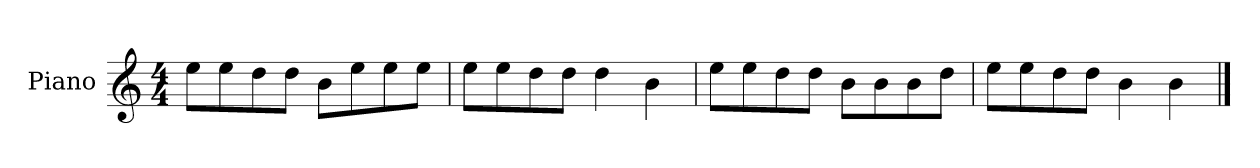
**kern
*part1
*staff1
*I"Piano
*I'P-no
*clefG2
*k[]
*M4/4
*MM90
=1
8ee\L
8ee\
8dd\
8dd\J
8b\L
8ee\
8ee\
8ee\J
=2
8ee\L
8ee\
8dd\
8dd\J
4dd\
4b\
=3
8ee\L
8ee\
8dd\
8dd\J
8b\L
8b\
8b\
8dd\J
=4
8ee\L
8ee\
8dd\
8dd\J
4b\
4b\
==
*-
